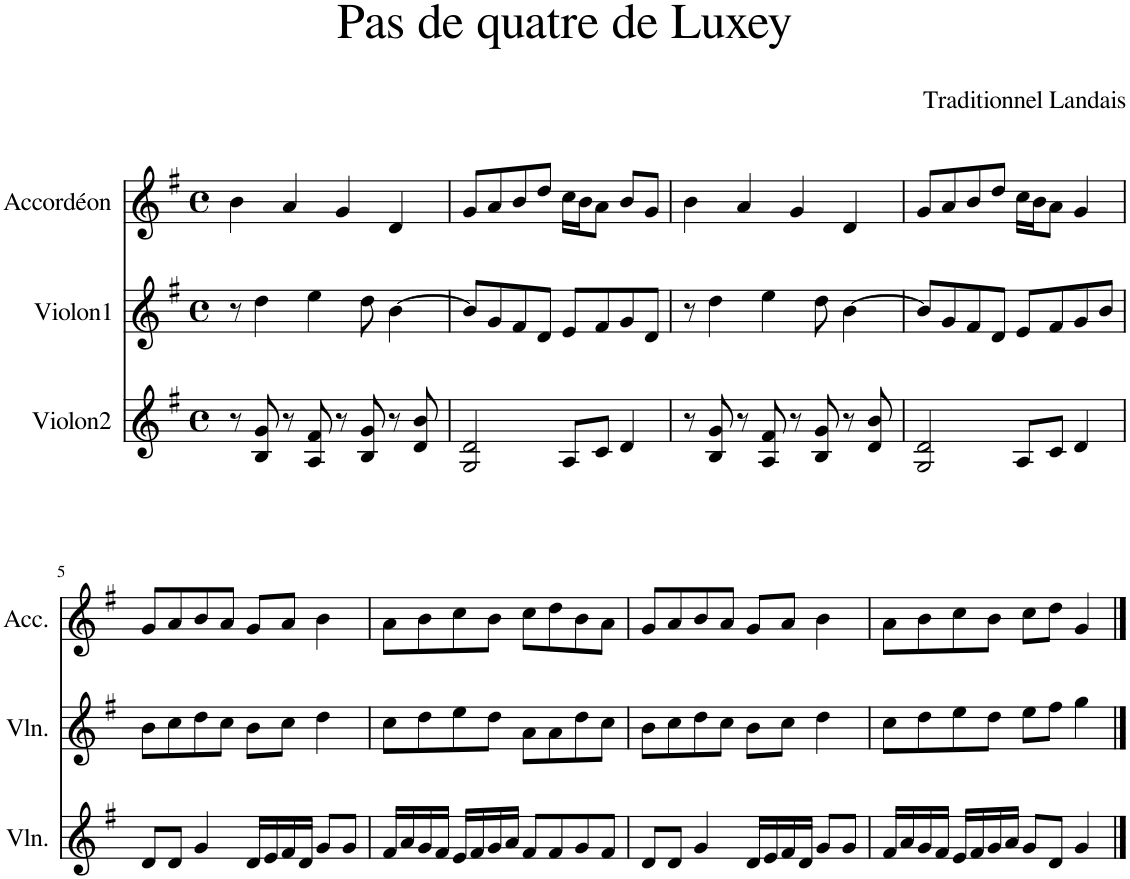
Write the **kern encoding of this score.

**kern	**kern	**kern
*part3	*part2	*part1
*staff3	*staff2	*staff1
*I"Violon2	*I"Violon1	*I"Accordéon
*I'Vln.	*I'Vln.	*I'Acc.
*clefG2	*clefG2	*clefG2
*k[f#]	*k[f#]	*k[f#]
*M4/4	*M4/4	*M4/4
*met(c)	*met(c)	*met(c)
=1	=1	=1
8r	8r	4b\
8B/ 8g/	4dd\	.
8r	.	4a/
8A/ 8f#/	4ee\	.
8r	.	4g/
8B/ 8g/	8dd\	.
8r	[4b\	4d/
8d/ 8b/	.	.
=2	=2	=2
2G/ 2d/	8b/L]	8g/L
.	8g/	8a/
.	8f#/	8b/
.	8d/J	8dd/J
8A/L	8e/L	16cc\LL
.	.	16b\J
8c/J	8f#/	8a\J
4d/	8g/	8b/L
.	8d/J	8g/J
=3	=3	=3
8r	8r	4b\
8B/ 8g/	4dd\	.
8r	.	4a/
8A/ 8f#/	4ee\	.
8r	.	4g/
8B/ 8g/	8dd\	.
8r	[4b\	4d/
8d/ 8b/	.	.
=4	=4	=4
2G/ 2d/	8b/L]	8g/L
.	8g/	8a/
.	8f#/	8b/
.	8d/J	8dd/J
8A/L	8e/L	16cc\LL
.	.	16b\J
8c/J	8f#/	8a\J
4d/	8g/	4g/
.	8b/J	.
!!LO:LB:g=z
=5	=5	=5
8d/L	8b\L	8g/L
8d/J	8cc\	8a/
4g/	8dd\	8b/
.	8cc\J	8a/J
16d/LL	8b\L	8g/L
16e/	.	.
16f#/	8cc\J	8a/J
16d/JJ	.	.
8g/L	4dd\	4b\
8g/J	.	.
=6	=6	=6
16f#/LL	8cc\L	8a\L
16a/	.	.
16g/	8dd\	8b\
16f#/JJ	.	.
16e/LL	8ee\	8cc\
16f#/	.	.
16g/	8dd\J	8b\J
16a/JJ	.	.
8f#/L	8a\L	8cc\L
8f#/	8a\	8dd\
8g/	8dd\	8b\
8f#/J	8cc\J	8a\J
=7	=7	=7
8d/L	8b\L	8g/L
8d/J	8cc\	8a/
4g/	8dd\	8b/
.	8cc\J	8a/J
16d/LL	8b\L	8g/L
16e/	.	.
16f#/	8cc\J	8a/J
16d/JJ	.	.
8g/L	4dd\	4b\
8g/J	.	.
=8	=8	=8
16f#/LL	8cc\L	8a\L
16a/	.	.
16g/	8dd\	8b\
16f#/JJ	.	.
16e/LL	8ee\	8cc\
16f#/	.	.
16g/	8dd\J	8b\J
16a/JJ	.	.
8g/L	8ee\L	8cc\L
8d/J	8ff#\J	8dd\J
4g/	4gg\	4g/
==	==	==
*-	*-	*-
